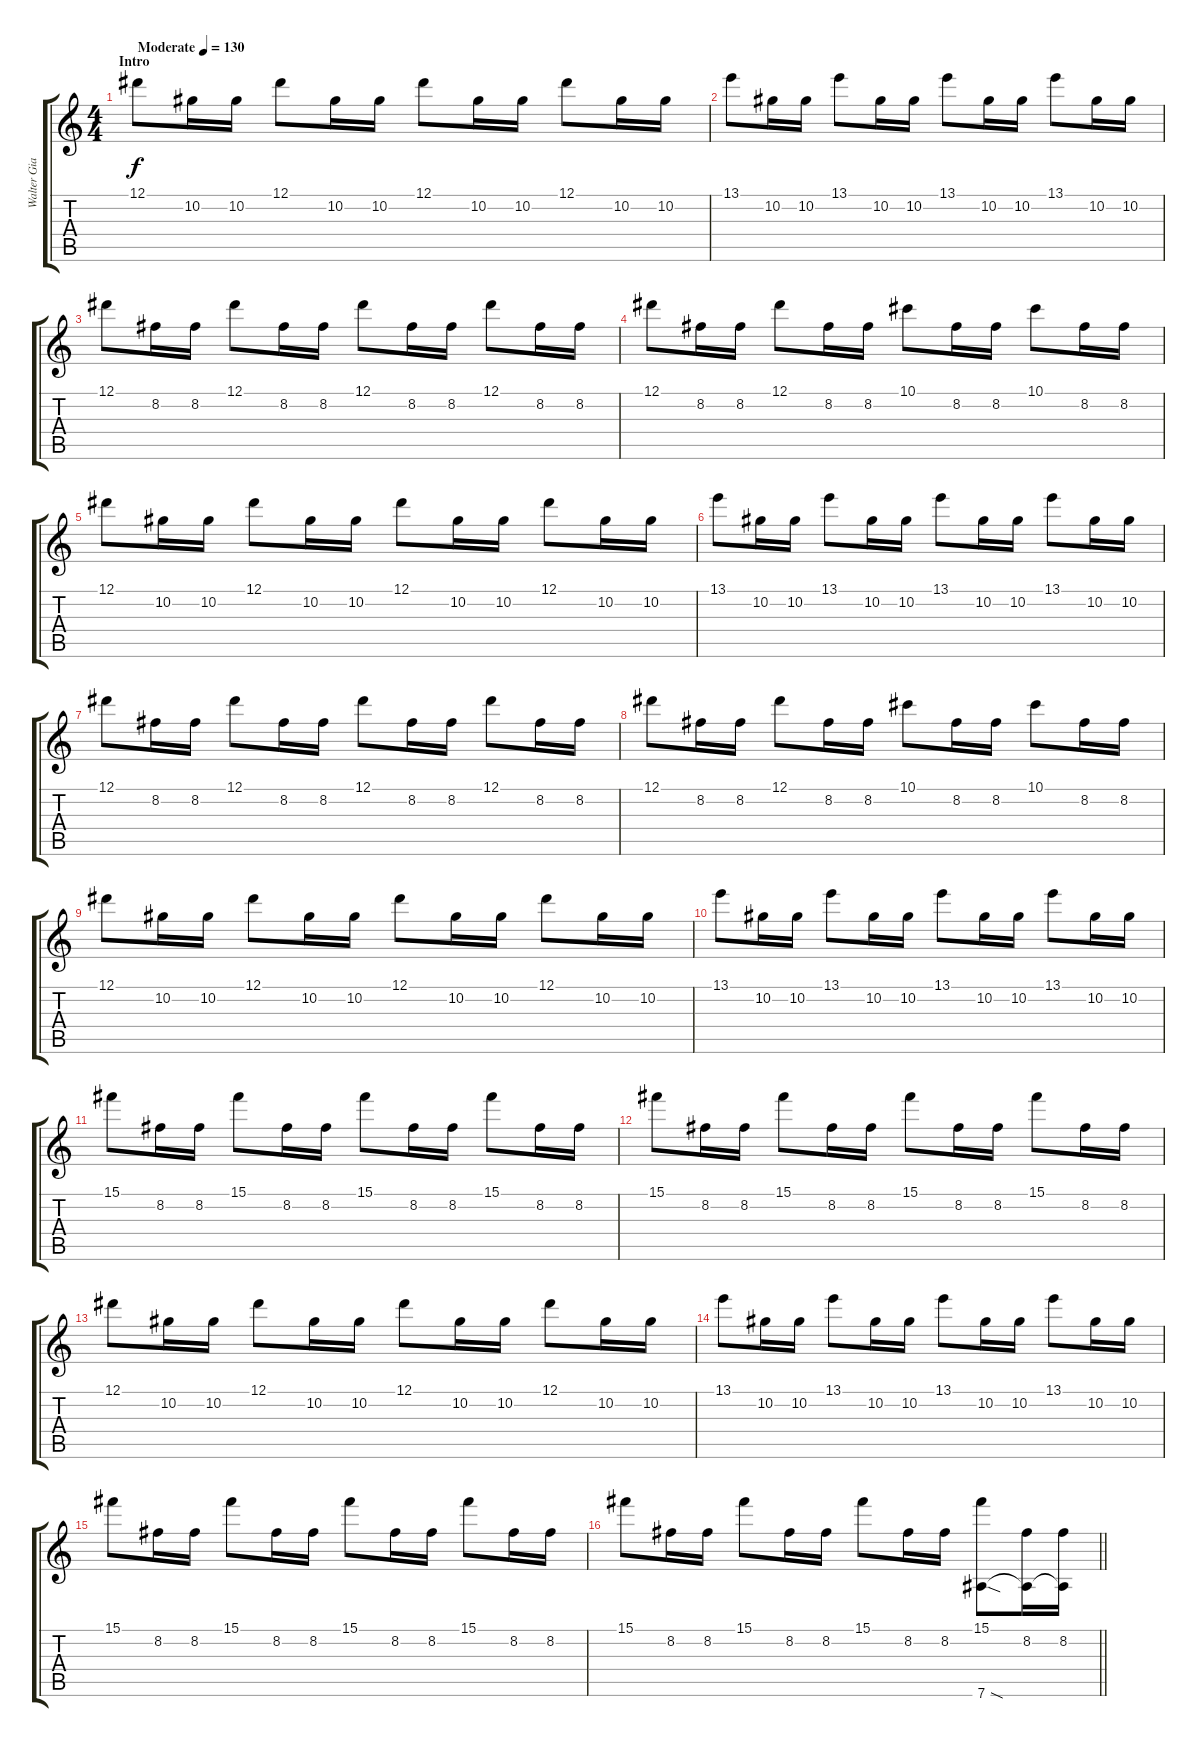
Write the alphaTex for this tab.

\track ("Walter Giardino" "Walter Gia") {instrument distortionguitar}
\staff {score tabs}
\tuning (Eb4 Bb3 Gb3 Db3 Ab2 Eb2) {hide}
\ts (4 4)
\section ("" "Intro")
\tempo (130 "Moderate")
\clef g2
\ks c
12.1.8{dy f instrument distortionguitar} 10.2.16 10.2.16 12.1.8 10.2.16 10.2.16 12.1.8 10.2.16 10.2.16 12.1.8 10.2.16 10.2.16 |
13.1.8 10.2.16 10.2.16 13.1.8 10.2.16 10.2.16 13.1.8 10.2.16 10.2.16 13.1.8 10.2.16 10.2.16 |
12.1.8 8.2.16 8.2.16 12.1.8 8.2.16 8.2.16 12.1.8 8.2.16 8.2.16 12.1.8 8.2.16 8.2.16 |
12.1.8 8.2.16 8.2.16 12.1.8 8.2.16 8.2.16 10.1.8 8.2.16 8.2.16 10.1.8 8.2.16 8.2.16 |
12.1.8 10.2.16 10.2.16 12.1.8 10.2.16 10.2.16 12.1.8 10.2.16 10.2.16 12.1.8 10.2.16 10.2.16 |
13.1.8 10.2.16 10.2.16 13.1.8 10.2.16 10.2.16 13.1.8 10.2.16 10.2.16 13.1.8 10.2.16 10.2.16 |
12.1.8 8.2.16 8.2.16 12.1.8 8.2.16 8.2.16 12.1.8 8.2.16 8.2.16 12.1.8 8.2.16 8.2.16 |
12.1.8 8.2.16 8.2.16 12.1.8 8.2.16 8.2.16 10.1.8 8.2.16 8.2.16 10.1.8 8.2.16 8.2.16 |
12.1.8 10.2.16 10.2.16 12.1.8 10.2.16 10.2.16 12.1.8 10.2.16 10.2.16 12.1.8 10.2.16 10.2.16 |
13.1.8 10.2.16 10.2.16 13.1.8 10.2.16 10.2.16 13.1.8 10.2.16 10.2.16 13.1.8 10.2.16 10.2.16 |
15.1.8 8.2.16 8.2.16 15.1.8 8.2.16 8.2.16 15.1.8 8.2.16 8.2.16 15.1.8 8.2.16 8.2.16 |
15.1.8 8.2.16 8.2.16 15.1.8 8.2.16 8.2.16 15.1.8 8.2.16 8.2.16 15.1.8 8.2.16 8.2.16 |
12.1.8 10.2.16 10.2.16 12.1.8 10.2.16 10.2.16 12.1.8 10.2.16 10.2.16 12.1.8 10.2.16 10.2.16 |
13.1.8 10.2.16 10.2.16 13.1.8 10.2.16 10.2.16 13.1.8 10.2.16 10.2.16 13.1.8 10.2.16 10.2.16 |
15.1.8 8.2.16 8.2.16 15.1.8 8.2.16 8.2.16 15.1.8 8.2.16 8.2.16 15.1.8 8.2.16 8.2.16 |
\barLineRight lightlight
15.1.8 8.2.16 8.2.16 15.1.8 8.2.16 8.2.16 15.1.8 8.2.16 8.2.16 (15.1 7.6{sod}).8 (8.2 7.6{t}).16 (8.2 7.6{t}).16
